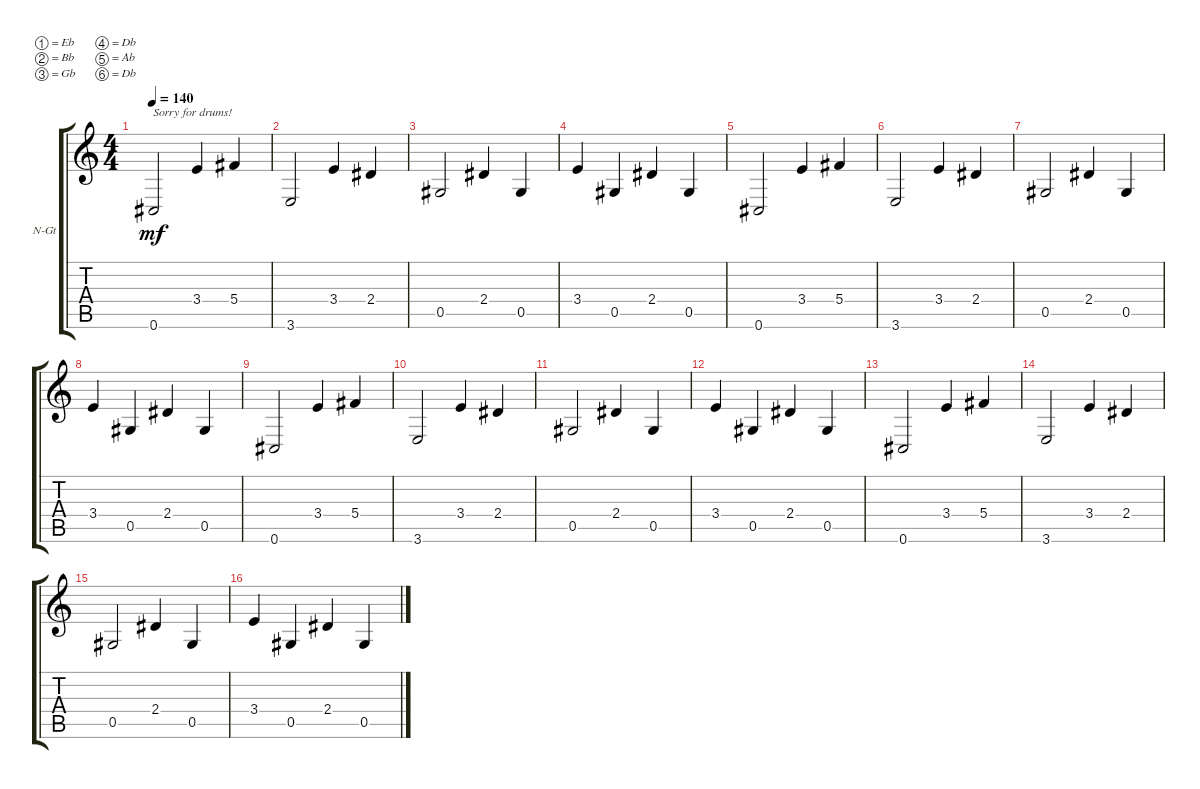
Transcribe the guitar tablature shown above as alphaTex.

\defaultSystemsLayout 4
\bracketExtendMode groupsimilarinstruments
\firstSystemTrackNameOrientation horizontal
\otherSystemsTrackNameOrientation horizontal
\track ("Nylon Guitar" "N-Gt") {instrument acousticguitarnylon}
\staff {score tabs}
\tuning (Eb4 Bb3 Gb3 Db3 Ab2 Db2)
\ts (4 4)
\tempo 140
\clef g2
\ks c
0.6.2{txt "Sorry for drums!" dy mf instrument acousticguitarnylon} 3.4.4 5.4.4 |
3.6.2 3.4.4 2.4.4 |
0.5.2 2.4.4 0.5.4 |
3.4.4 0.5.4 2.4.4 0.5.4 |
0.6.2 3.4.4 5.4.4 |
3.6.2 3.4.4 2.4.4 |
0.5.2 2.4.4 0.5.4 |
3.4.4 0.5.4 2.4.4 0.5.4 |
0.6.2 3.4.4 5.4.4 |
3.6.2 3.4.4 2.4.4 |
0.5.2 2.4.4 0.5.4 |
3.4.4 0.5.4 2.4.4 0.5.4 |
0.6.2 3.4.4 5.4.4 |
3.6.2 3.4.4 2.4.4 |
0.5.2 2.4.4 0.5.4 |
3.4.4 0.5.4 2.4.4 0.5.4
